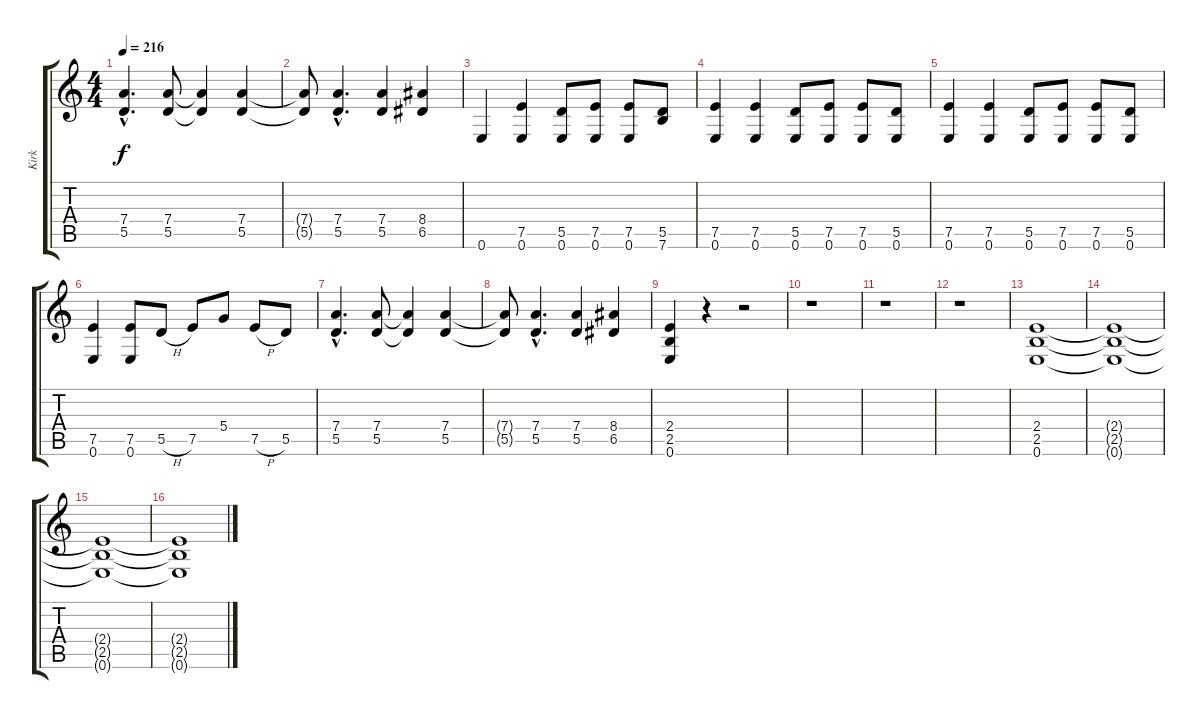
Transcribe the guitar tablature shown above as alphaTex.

\track ("Kirk" "Kirk") {instrument distortionguitar}
\staff {score tabs}
\tuning (E4 B3 G3 D3 A2 E2) {hide}
\ts (4 4)
\tempo 216
\clef g2
\ks c
(7.4{hac} 5.5{hac}).4{d dy f} (7.4 5.5).8 (7.4{t} 5.5{t}).4 (7.4 5.5).4 |
(7.4{t} 5.5{t}).8 (7.4{hac} 5.5{hac}).4{d} (7.4 5.5).4 (8.4 6.5).4 |
0.6.4 (7.5 0.6).4 (5.5 0.6).8 (7.5 0.6).8 (7.5 0.6).8 (5.5 7.6).8 |
(7.5 0.6).4 (7.5 0.6).4 (5.5 0.6).8 (7.5 0.6).8 (7.5 0.6).8 (5.5 0.6).8 |
(7.5 0.6).4 (7.5 0.6).4 (5.5 0.6).8 (7.5 0.6).8 (7.5 0.6).8 (5.5 0.6).8 |
(7.5 0.6).4 (7.5 0.6).8 5.5{h}.8 7.5.8 5.4.8 7.5{h}.8 5.5.8 |
(7.4{hac} 5.5{hac}).4{d} (7.4 5.5).8 (7.4{t} 5.5{t}).4 (7.4 5.5).4 |
(7.4{t} 5.5{t}).8 (7.4{hac} 5.5{hac}).4{d} (7.4 5.5).4 (8.4 6.5).4 |
(2.4 2.5 0.6).4 r.4 r.2 |
r.1 |
r.1 |
r.1 |
(2.4 2.5 0.6).1 |
(2.4{t} 2.5{t} 0.6{t}).1 |
(2.4{t} 2.5{t} 0.6{t}).1 |
(2.4{t} 2.5{t} 0.6{t}).1
